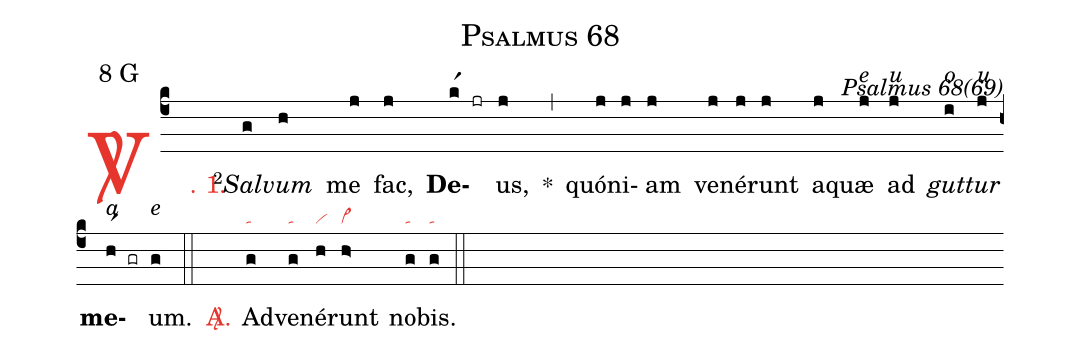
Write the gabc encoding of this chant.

name: Psalmus 68;
mode: 8;
mode-differentia: G;
commentary: Psalmus 68(69);
nabc-lines: 1;
%%
(c4)

<c><sp>V/</sp>. 1.</c>() <v>\VSup{2}</v><i>Sal</i>(g)<i>vum</i>(h) me(j) fac,(j) <b>De</b>(kr1 jr)us,(j) *(,) quó(j)ni(j)am(j) ve(j)né(j)runt(j) a(j)quæ<alt>e</alt>(j) ad<alt>u</alt>(j) <i>gut</i><alt>o</alt>(i)<i>tur</i><alt>u</alt>(j) <b>me</b><alt>a</alt>(hr1 gr)um.<alt>e</alt>(g)

(::)

<nlba><c><sp>A/</sp>.</c>() Ad</nlba>(g|ta)ve(g|ta)né(h|vi)runt(h>|vi>) no(g|ta)bis.(g|ta)

(::)
